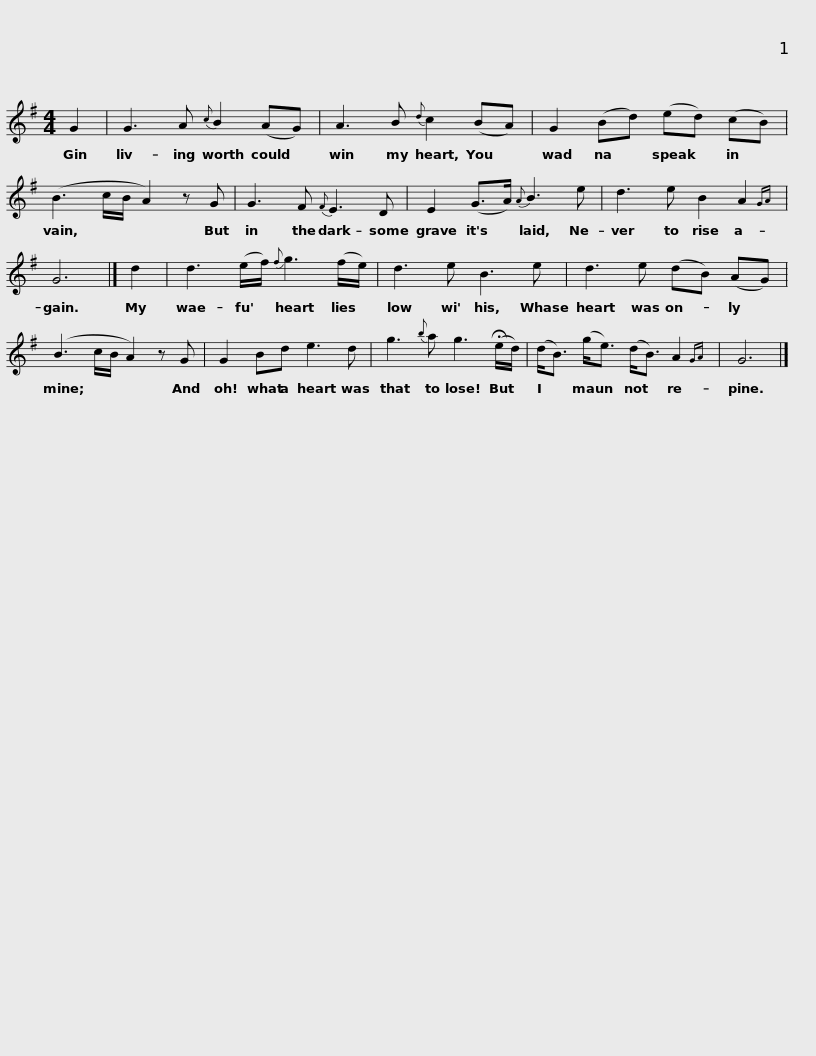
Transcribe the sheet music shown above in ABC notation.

X:1
L:1/8
M:4/4
I:linebreak $
K:G
V:1 treble
V:1
 G2 | G3 A{c} B2 (AG) | A3 B{d} c2 (BA) | G2 (Bd) (ed) (cB) | (B3 c/B/ A2) z G |$ %5
 G3 F{F} E3 D | E2 (G>A){A} B3 e | d3 e B2 A2{GA} | G6 |] d2 | %10
 d3 (e/f/){f} g3 (f/e/) |$ d3 e B3 e | d3 e (dB) (AG) | (B3 c/B/ A2) z G | G2 Bd e3 d | %15
 g3{b} a g3 (!fermata!e/d/) |$ (d<B) (g<e) (d<B) A2{GA} | G6 |] %18
